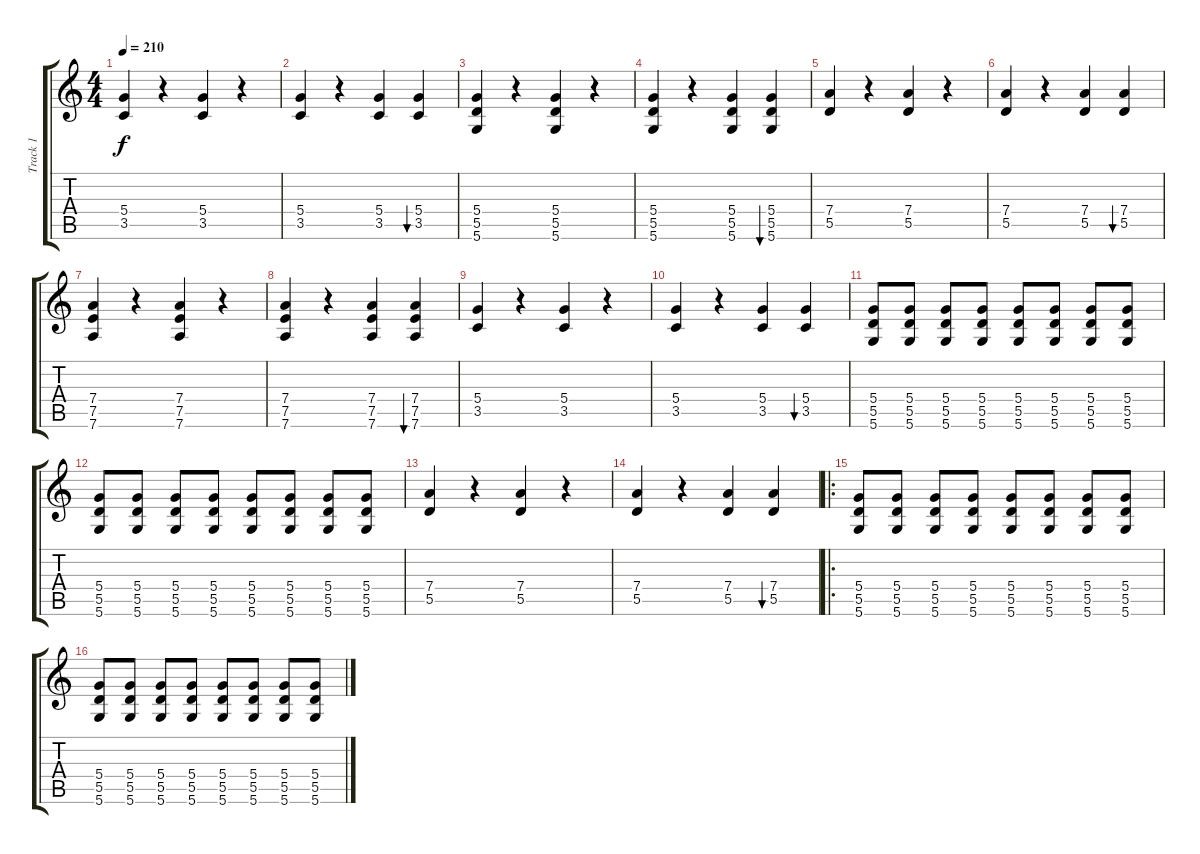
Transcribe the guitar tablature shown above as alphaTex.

\track ("Track 1" "Track 1") {instrument electricguitarclean}
\staff {score tabs}
\tuning (E4 B3 G3 D3 A2 D2) {hide}
\ts (4 4)
\tempo 210
\clef g2
\ks c
(5.4 3.5).4{dy f} r.4 (5.4 3.5).4 r.4 |
(5.4 3.5).4 r.4 (5.4 3.5).4 (5.4 3.5).4{bu 60} |
(5.4 5.5 5.6).4 r.4 (5.4 5.5 5.6).4 r.4 |
(5.4 5.5 5.6).4 r.4 (5.4 5.5 5.6).4 (5.4 5.5 5.6).4{bu 60} |
(7.4 5.5).4 r.4 (7.4 5.5).4 r.4 |
(7.4 5.5).4 r.4 (7.4 5.5).4 (7.4 5.5).4{bu 60} |
(7.4 7.5 7.6).4{instrument overdrivenguitar} r.4 (7.4 7.5 7.6).4 r.4 |
(7.4 7.5 7.6).4 r.4 (7.4 7.5 7.6).4 (7.4 7.5 7.6).4{bu 60} |
(5.4 3.5).4 r.4 (5.4 3.5).4 r.4 |
(5.4 3.5).4 r.4 (5.4 3.5).4 (5.4 3.5).4{bu 60} |
(5.4 5.5 5.6).8{instrument electricguitarmuted} (5.4 5.5 5.6).8 (5.4 5.5 5.6).8 (5.4 5.5 5.6).8 (5.4 5.5 5.6).8 (5.4 5.5 5.6).8 (5.4 5.5 5.6).8 (5.4 5.5 5.6).8 |
(5.4 5.5 5.6).8 (5.4 5.5 5.6).8 (5.4 5.5 5.6).8 (5.4 5.5 5.6).8 (5.4 5.5 5.6).8 (5.4 5.5 5.6).8 (5.4 5.5 5.6).8 (5.4 5.5 5.6).8 |
(7.4 5.5).4 r.4 (7.4 5.5).4 r.4 |
(7.4 5.5).4 r.4 (7.4 5.5).4 (7.4 5.5).4{bu 60} |
\ro
(5.4 5.5 5.6).8{instrument distortionguitar} (5.4 5.5 5.6).8 (5.4 5.5 5.6).8 (5.4 5.5 5.6).8 (5.4 5.5 5.6).8 (5.4 5.5 5.6).8 (5.4 5.5 5.6).8 (5.4 5.5 5.6).8 |
(5.4 5.5 5.6).8 (5.4 5.5 5.6).8 (5.4 5.5 5.6).8 (5.4 5.5 5.6).8 (5.4 5.5 5.6).8 (5.4 5.5 5.6).8 (5.4 5.5 5.6).8 (5.4 5.5 5.6).8
